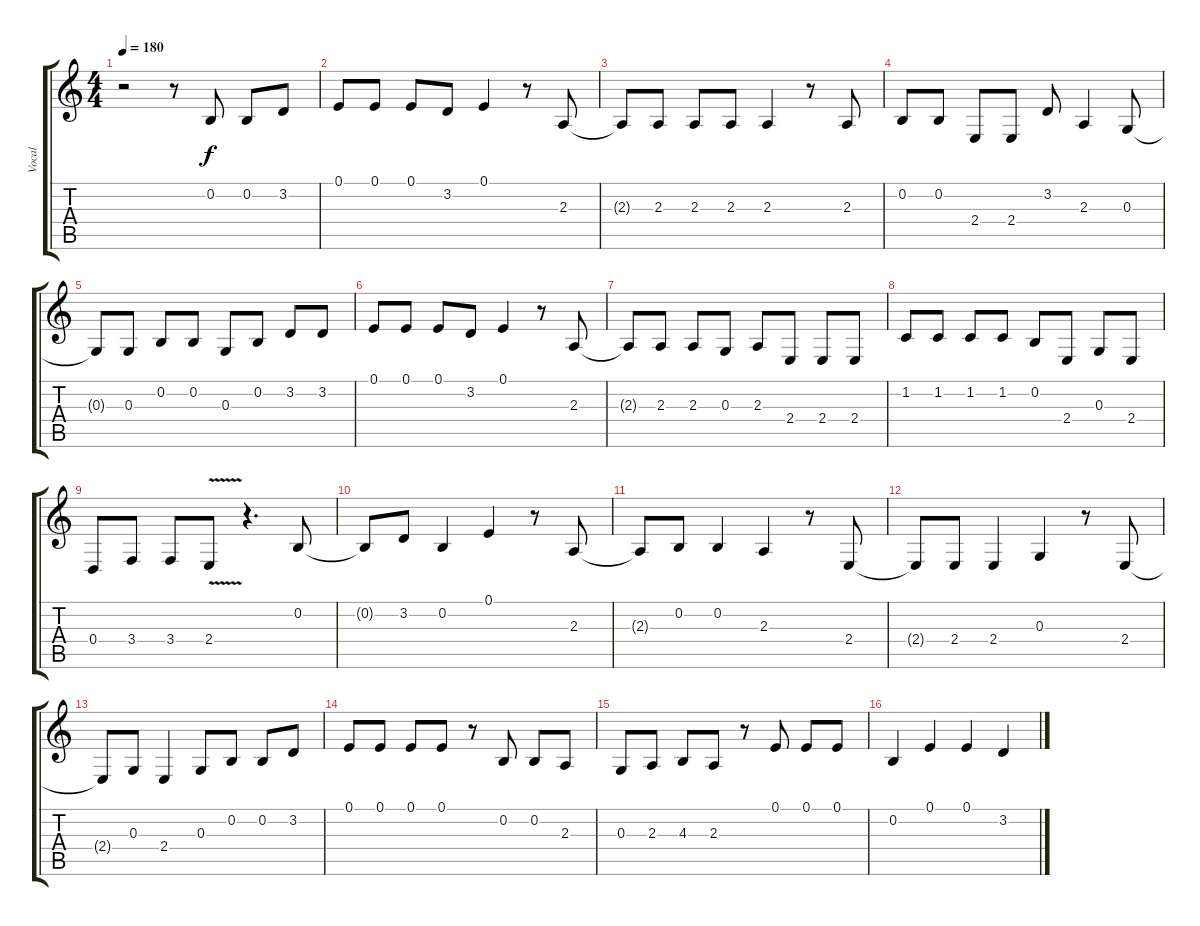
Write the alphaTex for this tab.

\track ("Vocal" "Vocal") {instrument baritonesax}
\staff {score tabs}
\tuning (E4 B3 G3 D3 A2 E2) {hide}
\ts (4 4)
\tempo 180
\clef g2
\ks c
r.2{dy f} r.8 0.2.8 0.2.8 3.2.8 |
0.1.8 0.1.8 0.1.8 3.2.8 0.1.4 r.8 2.3.8 |
2.3{t}.8 2.3.8 2.3.8 2.3.8 2.3.4 r.8 2.3.8 |
0.2.8 0.2.8 2.4.8 2.4.8 3.2.8 2.3.4 0.3.8 |
0.3{t}.8 0.3.8 0.2.8 0.2.8 0.3.8 0.2.8 3.2.8 3.2.8 |
0.1.8 0.1.8 0.1.8 3.2.8 0.1.4 r.8 2.3.8 |
2.3{t}.8 2.3.8 2.3.8 0.3.8 2.3.8 2.4.8 2.4.8 2.4.8 |
1.2.8 1.2.8 1.2.8 1.2.8 0.2.8 2.4.8 0.3.8 2.4.8 |
0.4.8 3.4.8 3.4.8 2.4{v}.8 r.4{d} 0.2.8 |
0.2{t}.8 3.2.8 0.2.4 0.1.4 r.8 2.3.8 |
2.3{t}.8 0.2.8 0.2.4 2.3.4 r.8 2.4.8 |
2.4{t}.8 2.4.8 2.4.4 0.3.4 r.8 2.4.8 |
2.4{t}.8 0.3.8 2.4.4 0.3.8 0.2.8 0.2.8 3.2.8 |
0.1.8 0.1.8 0.1.8 0.1.8 r.8 0.2.8 0.2.8 2.3.8 |
0.3.8 2.3.8 4.3.8 2.3.8 r.8 0.1.8 0.1.8 0.1.8 |
0.2.4 0.1.4 0.1.4 3.2.4
